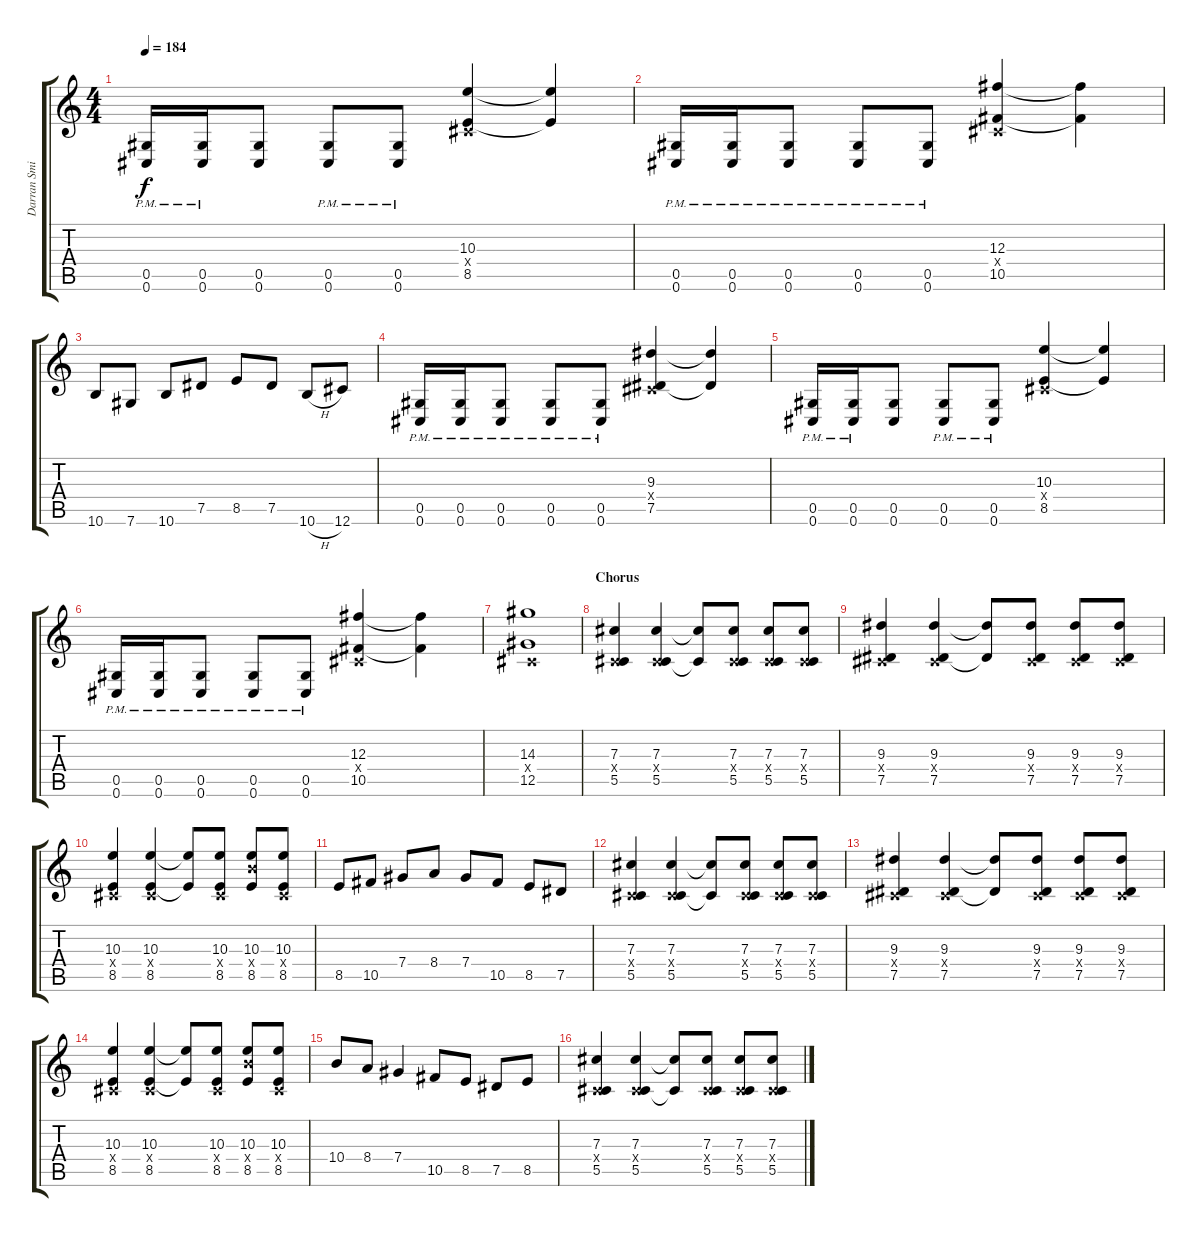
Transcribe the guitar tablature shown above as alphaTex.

\track ("Darran Smith" "Darran Smi") {instrument overdrivenguitar}
\staff {score tabs}
\tuning (Eb4 Bb3 Gb3 Db3 Ab2 Db2) {hide}
\ts (4 4)
\tempo 184
\clef g2
\ks c
(0.5{pm} 0.6{pm}).16{dy f} (0.5{pm} 0.6{pm}).16 (0.5 0.6).8 (0.5{pm} 0.6{pm}).8 (0.5{pm} 0.6{pm}).8 (10.3 0.4{x} 8.5).4 (10.3{t} 8.5{t}).4 |
(0.5{pm} 0.6{pm}).16 (0.5{pm} 0.6{pm}).16 (0.5{pm} 0.6{pm}).8 (0.5{pm} 0.6{pm}).8 (0.5{pm} 0.6{pm}).8 (12.3 0.4{x} 10.5).4 (12.3{t} 10.5{t}).4 |
10.6.8 7.6.8 10.6.8 7.5.8 8.5.8 7.5.8 10.6{h}.8 12.6.8 |
(0.5{pm} 0.6{pm}).16 (0.5{pm} 0.6{pm}).16 (0.5 0.6{pm}).8 (0.5{pm} 0.6{pm}).8 (0.5{pm} 0.6{pm}).8 (9.3 0.4{x} 7.5).4 (9.3{t} 7.5{t}).4 |
(0.5{pm} 0.6{pm}).16 (0.5{pm} 0.6{pm}).16 (0.5 0.6).8 (0.5{pm} 0.6{pm}).8 (0.5{pm} 0.6{pm}).8 (10.3 0.4{x} 8.5).4 (10.3{t} 8.5{t}).4 |
(0.5{pm} 0.6{pm}).16 (0.5{pm} 0.6{pm}).16 (0.5{pm} 0.6{pm}).8 (0.5{pm} 0.6{pm}).8 (0.5{pm} 0.6{pm}).8 (12.3 0.4{x} 10.5).4 (12.3{t} 10.5{t}).4 |
(14.3 0.4{x} 12.5).1 |
\section ("" "Chorus")
(7.3 0.4{x} 5.5).4 (7.3 0.4{x} 5.5).4 (7.3{t} 5.5{t}).8 (7.3 0.4{x} 5.5).8 (7.3 0.4{x} 5.5).8 (7.3 0.4{x} 5.5).8 |
(9.3 0.4{x} 7.5).4 (9.3 0.4{x} 7.5).4 (9.3{t} 7.5{t}).8 (9.3 0.4{x} 7.5).8 (9.3 0.4{x} 7.5).8 (9.3 0.4{x} 7.5).8 |
(10.3 0.4{x} 8.5).4 (10.3 0.4{x} 8.5).4 (10.3{t} 8.5{t}).8 (10.3 0.4{x} 8.5).8 (10.3 10.4{x} 8.5).8 (10.3 0.4{x} 8.5).8 |
8.5.8 10.5.8 7.4.8 8.4.8 7.4.8 10.5.8 8.5.8 7.5.8 |
(7.3 0.4{x} 5.5).4 (7.3 0.4{x} 5.5).4 (7.3{t} 5.5{t}).8 (7.3 0.4{x} 5.5).8 (7.3 0.4{x} 5.5).8 (7.3 0.4{x} 5.5).8 |
(9.3 0.4{x} 7.5).4 (9.3 0.4{x} 7.5).4 (9.3{t} 7.5{t}).8 (9.3 0.4{x} 7.5).8 (9.3 0.4{x} 7.5).8 (9.3 0.4{x} 7.5).8 |
(10.3 0.4{x} 8.5).4 (10.3 0.4{x} 8.5).4 (10.3{t} 8.5{t}).8 (10.3 0.4{x} 8.5).8 (10.3 10.4{x} 8.5).8 (10.3 0.4{x} 8.5).8 |
10.4.8 8.4.8 7.4.4 10.5.8 8.5.8 7.5.8 8.5.8 |
(7.3 0.4{x} 5.5).4 (7.3 0.4{x} 5.5).4 (7.3{t} 5.5{t}).8 (7.3 0.4{x} 5.5).8 (7.3 0.4{x} 5.5).8 (7.3 0.4{x} 5.5).8
